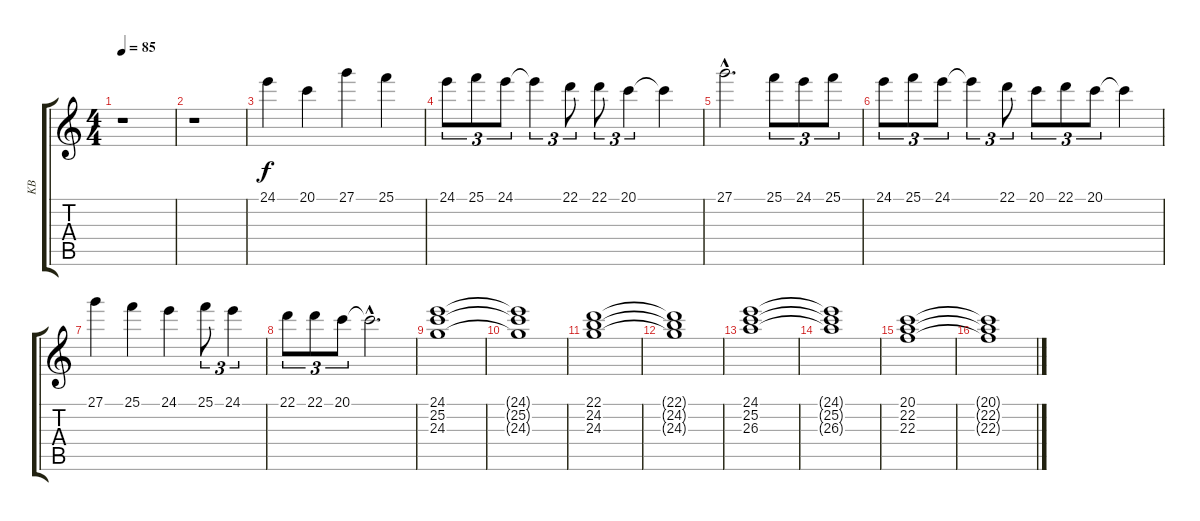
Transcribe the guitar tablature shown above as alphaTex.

\track ("KB" "KB") {instrument tremolostrings}
\staff {score tabs}
\tuning (E4 B3 G3 D3 A2 E2) {hide}
\ts (4 4)
\tempo 85
\clef g2
\ks c
r.1{dy f} |
r.1 |
24.1.4{instrument choiraahs} 20.1.4 27.1.4 25.1.4 |
24.1.8{tu (3 2)} 25.1.8{tu (3 2)} 24.1.8{tu (3 2)} 24.1{t}.4{tu (3 2)} 22.1.8{tu (3 2)} 22.1.8{tu (3 2)} 20.1.4{tu (3 2)} 20.1{t}.4 |
27.1{hac}.2{d} 25.1.8{tu (3 2)} 24.1.8{tu (3 2)} 25.1.8{tu (3 2)} |
24.1.8{tu (3 2)} 25.1.8{tu (3 2)} 24.1.8{tu (3 2)} 24.1{t}.4{tu (3 2)} 22.1.8{tu (3 2)} 20.1.8{tu (3 2)} 22.1.8{tu (3 2)} 20.1.8{tu (3 2)} 20.1{t}.4 |
27.1.4 25.1.4 24.1.4 25.1.8{tu (3 2)} 24.1.4{tu (3 2)} |
22.1.8{tu (3 2)} 22.1.8{tu (3 2)} 20.1.8{tu (3 2)} 20.1{hac t}.2{d} |
(24.1 25.2 24.3).1{instrument pad2warm} |
(24.1{t} 25.2{t} 24.3{t}).1 |
(22.1 24.2 24.3).1 |
(22.1{t} 24.2{t} 24.3{t}).1 |
(24.1 25.2 26.3).1 |
(24.1{t} 25.2{t} 26.3{t}).1 |
(20.1 22.2 22.3).1 |
(20.1{t} 22.2{t} 22.3{t}).1
